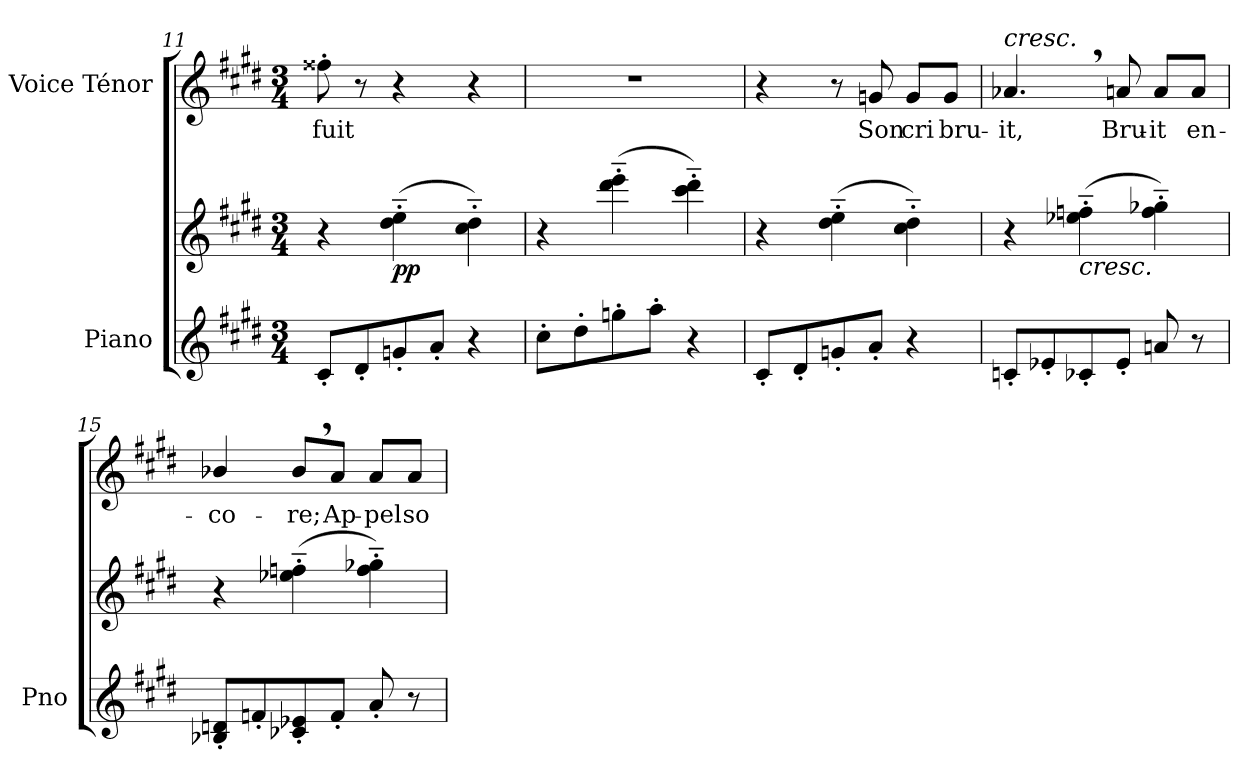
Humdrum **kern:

**kern	**kern	**dynam	**kern	**text
*part2	*part2	*part2	*part1	*part1
*staff3	*staff2	*staff2/3	*staff1	*staff1
*I"Piano	*	*	*I"Voice Ténor	*
*I'Pno	*	*	*	*
*clefG2	*clefG2	*	*clefG2	*
*k[f#c#g#d#]	*k[f#c#g#d#]	*	*k[f#c#g#d#]	*
*M3/4	*M3/4	*	*M3/4	*
=11	=11	=11	=11	=11
8c#'/L	4r	.	8ff##X'\	-fuit
8d#'/	.	.	8r	.
!	!	!LO:DY:b	!	!
8gn'/	(4dd#\'~ 4ee\'~	pp	4r	.
8a'/J	.	.	.	.
4r	4cc#\'~ 4dd#\'~)	.	4r	.
=12	=12	=12	=12	=12
8cc#'\L	4r	.	2.r	.
8dd#'\	.	.	.	.
8ggn'\	(4ddd#\'~ 4eee\'~	.	.	.
8aa'\J	.	.	.	.
4r	4ccc#\'~ 4ddd#\'~)	.	.	.
=13	=13	=13	=13	=13
8c#'/L	4r	.	4r	.
8d#'/	.	.	.	.
8gn'/	(4dd#\'~ 4ee\'~	.	8r	.
8a'/J	.	.	8gn/	Son
4r	4cc#\'~ 4dd#\'~)	.	8g/L	cri
.	.	.	8g/J	bru-
=14	=14	=14	=14	=14
!	!	!	!LO:TX:a:i:t=cresc.	!
8cn'/L	4r	.	4.a-X,/	-it,
8e-X'/	.	.	.	.
!	!LO:TX:b:i:t=cresc.	!	!	!
8c-X'/	(4ee-X\'~ 4ffn\'~	.	.	.
8e-'/J	.	.	8an/	Bru-
8an/	4ff\'~ 4gg-X\'~)	.	8a/L	-it
8r	.	.	8a/J	en-
=15	=15	=15	=15	=15
8B-X/' 8dn/'L	4r	.	4b-X/	-co-
8fn'/	.	.	.	.
8c-X/' 8e-X/'	(4ee-X\'~ 4ffn\'~	.	8b-,/L	-re;
8f'/J	.	.	8a/J	Ap-
8a'/	4ff\'~ 4gg-X\'~)	.	8a/L	-pel
8r	.	.	8a/J	so-
=	=	=	=	=
*-	*-	*-	*-	*-
